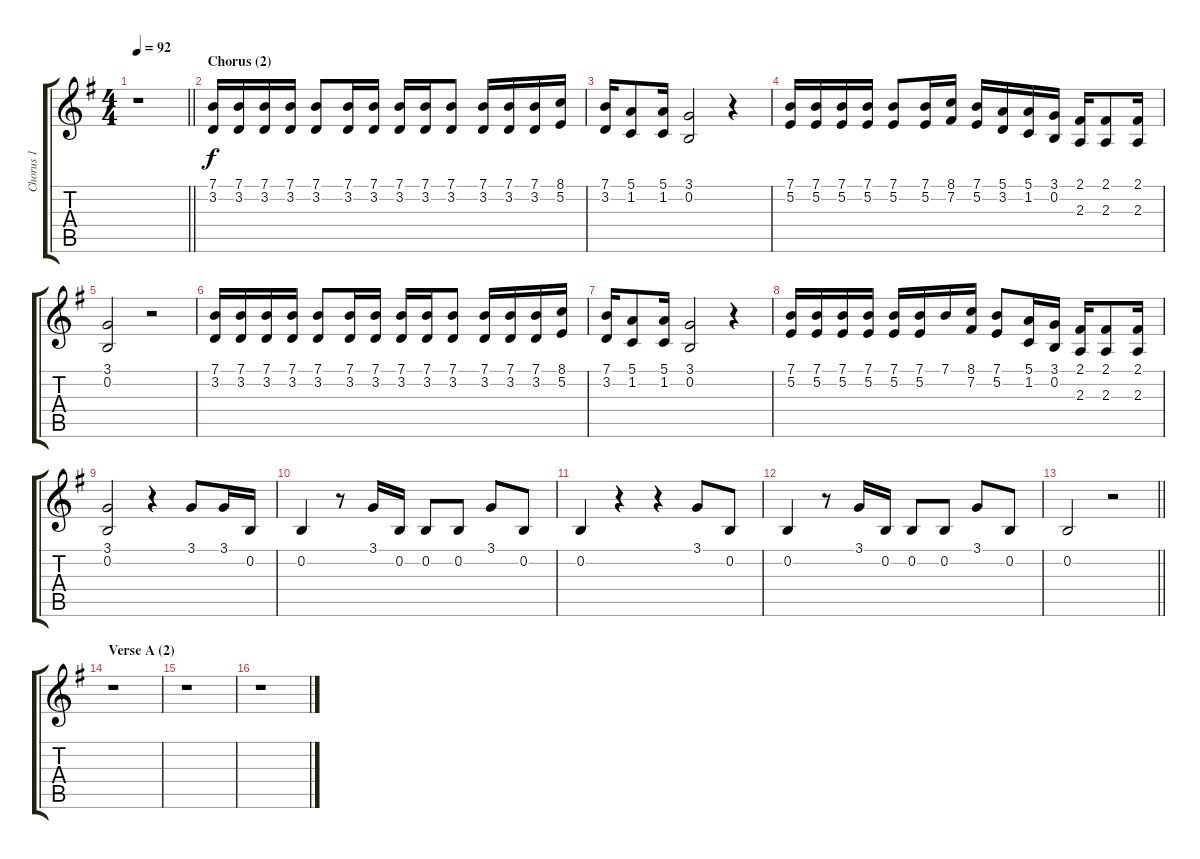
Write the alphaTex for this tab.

\track ("Chorus 1" "Chorus 1") {instrument sopranosax}
\staff {score tabs}
\tuning (E4 B3 G3 D3 A2 E2) {hide}
\ts (4 4)
\tempo 92
\clef g2
\barLineRight lightlight
\ks g
r.1{dy f} |
\section ("" "Chorus (2)")
(7.1 3.2).16 (7.1 3.2).16 (7.1 3.2).16 (7.1 3.2).16 (7.1 3.2).8 (7.1 3.2).16 (7.1 3.2).16 (7.1 3.2).16 (7.1 3.2).16 (7.1 3.2).8 (7.1 3.2).16 (7.1 3.2).16 (7.1 3.2).16 (8.1 5.2).16 |
(7.1 3.2).16 (5.1 1.2).8 (5.1 1.2).16 (3.1 0.2).2 r.4 |
(7.1 5.2).16 (7.1 5.2).16 (7.1 5.2).16 (7.1 5.2).16 (7.1 5.2).8 (7.1 5.2).16 (8.1 7.2).16 (7.1 5.2).16 (5.1 3.2).16 (5.1 1.2).16 (3.1 0.2).16 (2.1 2.3).16 (2.1 2.3).8 (2.1 2.3).16 |
(3.1 0.2).2 r.2 |
(7.1 3.2).16 (7.1 3.2).16 (7.1 3.2).16 (7.1 3.2).16 (7.1 3.2).8 (7.1 3.2).16 (7.1 3.2).16 (7.1 3.2).16 (7.1 3.2).16 (7.1 3.2).8 (7.1 3.2).16 (7.1 3.2).16 (7.1 3.2).16 (8.1 5.2).16 |
(7.1 3.2).16 (5.1 1.2).8 (5.1 1.2).16 (3.1 0.2).2 r.4 |
(7.1 5.2).16 (7.1 5.2).16 (7.1 5.2).16 (7.1 5.2).16 (7.1 5.2).16 (7.1 5.2).16 7.1.16 (8.1 7.2).16 (7.1 5.2).8 (5.1 1.2).16 (3.1 0.2).16 (2.1 2.3).16 (2.1 2.3).8 (2.1 2.3).16 |
(3.1 0.2).2 r.4 3.1.8 3.1.16 0.2.16 |
0.2.4 r.8 3.1.16 0.2.16 0.2.8 0.2.8 3.1.8 0.2.8 |
0.2.4 r.4 r.4 3.1.8 0.2.8 |
0.2.4 r.8 3.1.16 0.2.16 0.2.8 0.2.8 3.1.8 0.2.8 |
\barLineRight lightlight
0.2.2 r.2 |
\section ("" "Verse A (2)")
r.1 |
r.1 |
r.1
